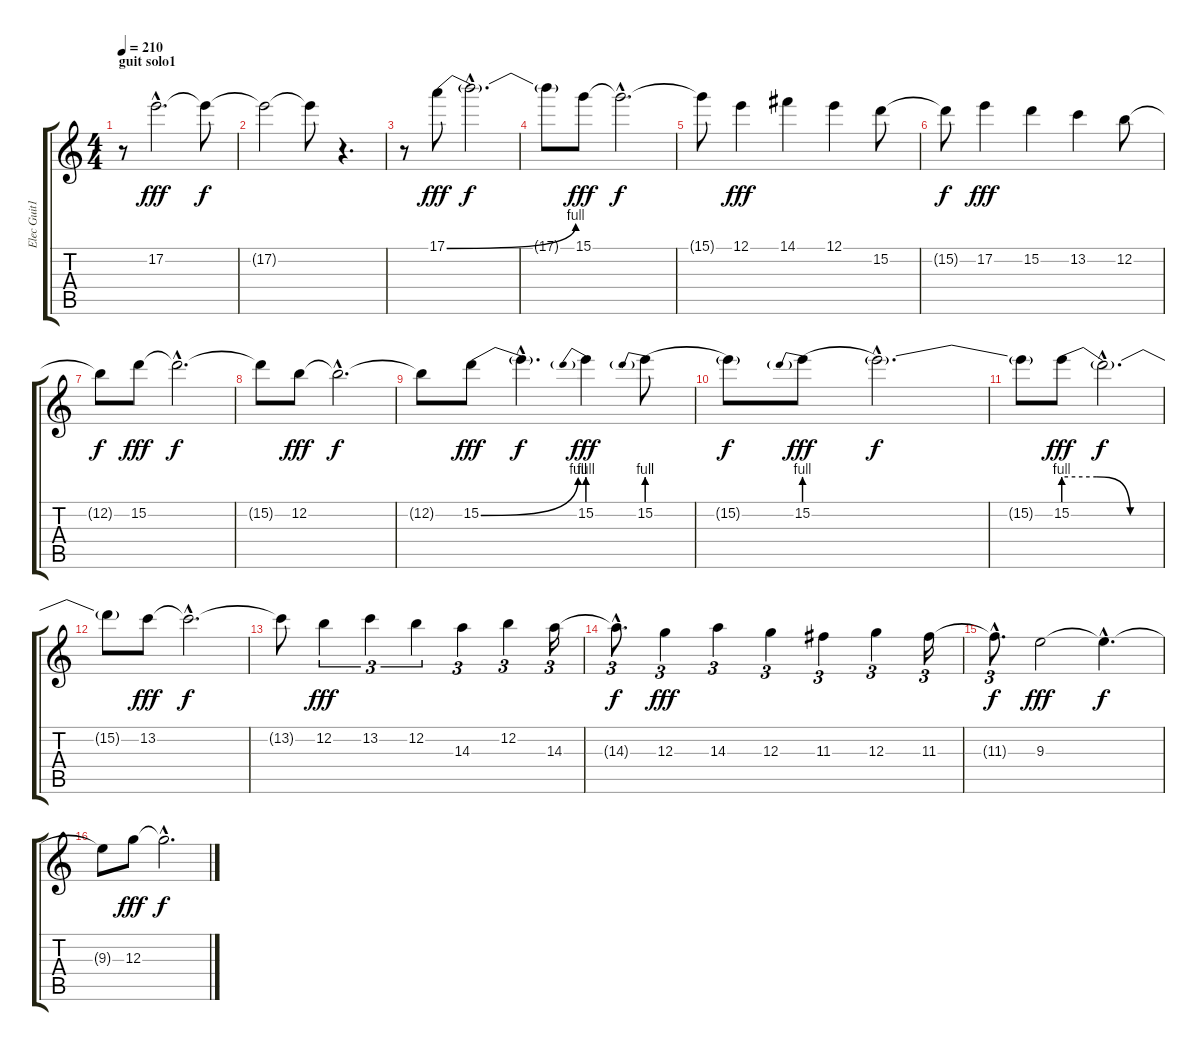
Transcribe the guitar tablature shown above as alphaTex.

\track ("Elec Guit1" "Elec Guit1") {instrument overdrivenguitar}
\staff {score tabs}
\tuning (E4 B3 G3 D3 A2 E2) {hide}
\ts (4 4)
\section ("" "guit solo1")
\tempo 210
\clef g2
\ks c
r.8{dy f} 17.2{hac}.2{d dy fff volume 9 instrument distortionguitar} 17.2{t}.8{dy f} |
17.2{t}.2 17.2{t}.8 r.4{d} |
r.8 17.1{be (bend 0 0 60 4)}.8{dy fff} 17.1{hac t}.2{d dy f} |
17.1{t}.8 15.1.8{dy fff} 15.1{hac t}.2{d dy f} |
15.1{t}.8 12.1.4{dy fff} 14.1.4 12.1.4 15.2.8 |
15.2{t}.8{dy f} 17.2.4{dy fff} 15.2.4 13.2.4 12.2.8 |
12.2{t}.8{dy f} 15.2.8{dy fff} 15.2{hac t}.2{d dy f} |
15.2{t}.8 12.2.8{dy fff} 12.2{hac t}.2{d dy f} |
12.2{t}.8 15.2{be (bend 0 0 60 4)}.8{dy fff} 15.2{hac t}.4{d dy f} 15.2{be (prebend 0 4 60 4)}.4{dy fff} 15.2{be (prebend 0 4 60 4)}.8 |
15.2{t}.8{dy f} 15.2{be (prebend 0 4 60 4)}.8{dy fff} 15.2{hac t}.2{d dy f} |
15.2{t}.8 15.2{be (custom 0 4 20 4 40 0 60 0)}.8{dy fff} 15.2{hac t}.2{d dy f} |
15.2{t}.8 13.2.8{dy fff} 13.2{hac t}.2{d dy f} |
13.2{t}.8 12.2.4{tu (3 2) dy fff} 13.2.4{tu (3 2)} 12.2.4{tu (3 2)} 14.3.4{tu (3 2)} 12.2.4{tu (3 2)} 14.3.16{tu (3 2)} |
14.3{hac t}.8{d tu (3 2) dy f} 12.3.4{tu (3 2) dy fff} 14.3.4{tu (3 2)} 12.3.4{tu (3 2)} 11.3.4{tu (3 2)} 12.3.4{tu (3 2)} 11.3.16{tu (3 2)} |
11.3{hac t}.8{d tu (3 2) dy f} 9.3.2{dy fff} 9.3{hac t}.4{d dy f} |
9.3{t}.8 12.3.8{dy fff} 12.3{hac t}.2{d dy f}
